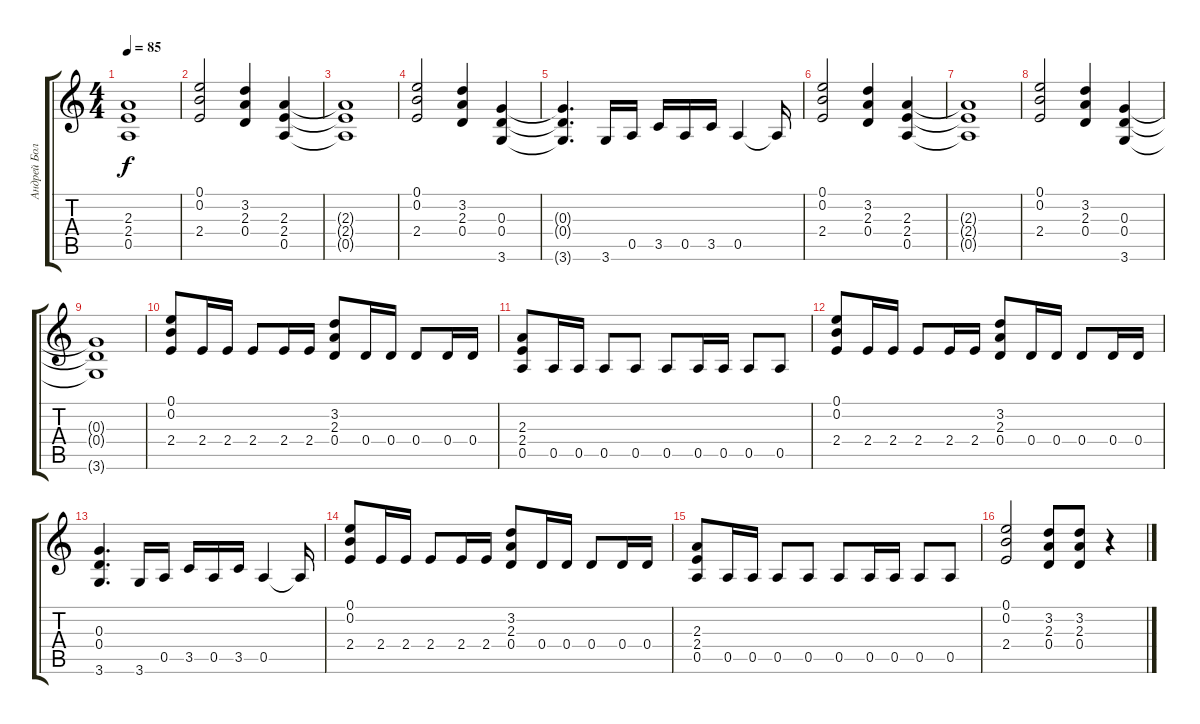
\track ("Андрей Большаков" "Андрей Бол") {instrument distortionguitar}
\staff {score tabs}
\tuning (E4 B3 G3 D3 A2 E2) {hide}
\ts (4 4)
\tempo 85
\clef g2
\ks c
(2.3 2.4 0.5).1{dy f} |
(0.1 0.2 2.4).2 (3.2 2.3 0.4).4 (2.3 2.4 0.5).4 |
(2.3{t} 2.4{t} 0.5{t}).1 |
(0.1 0.2 2.4).2 (3.2 2.3 0.4).4 (0.3 0.4 3.6).4 |
(0.3{t} 0.4{t} 3.6{t}).4{d} 3.6.16 0.5.16 3.5.16 0.5.16 3.5.16 0.5.4 0.5{t}.16 |
(0.1 0.2 2.4).2 (3.2 2.3 0.4).4 (2.3 2.4 0.5).4 |
(2.3{t} 2.4{t} 0.5{t}).1 |
(0.1 0.2 2.4).2 (3.2 2.3 0.4).4 (0.3 0.4 3.6).4 |
(0.3{t} 0.4{t} 3.6{t}).1 |
(0.1 0.2 2.4).8 2.4.16 2.4.16 2.4.8 2.4.16 2.4.16 (3.2 2.3 0.4).8 0.4.16 0.4.16 0.4.8 0.4.16 0.4.16 |
(2.3 2.4 0.5).8 0.5.16 0.5.16 0.5.8 0.5.8 0.5.8 0.5.16 0.5.16 0.5.8 0.5.8 |
(0.1 0.2 2.4).8 2.4.16 2.4.16 2.4.8 2.4.16 2.4.16 (3.2 2.3 0.4).8 0.4.16 0.4.16 0.4.8 0.4.16 0.4.16 |
(0.3 0.4 3.6).4{d} 3.6.16 0.5.16 3.5.16 0.5.16 3.5.16 0.5.4 0.5{t}.16 |
(0.1 0.2 2.4).8 2.4.16 2.4.16 2.4.8 2.4.16 2.4.16 (3.2 2.3 0.4).8 0.4.16 0.4.16 0.4.8 0.4.16 0.4.16 |
(2.3 2.4 0.5).8 0.5.16 0.5.16 0.5.8 0.5.8 0.5.8 0.5.16 0.5.16 0.5.8 0.5.8 |
(0.1 0.2 2.4).2 (3.2 2.3 0.4).8 (3.2 2.3 0.4).8 r.4
